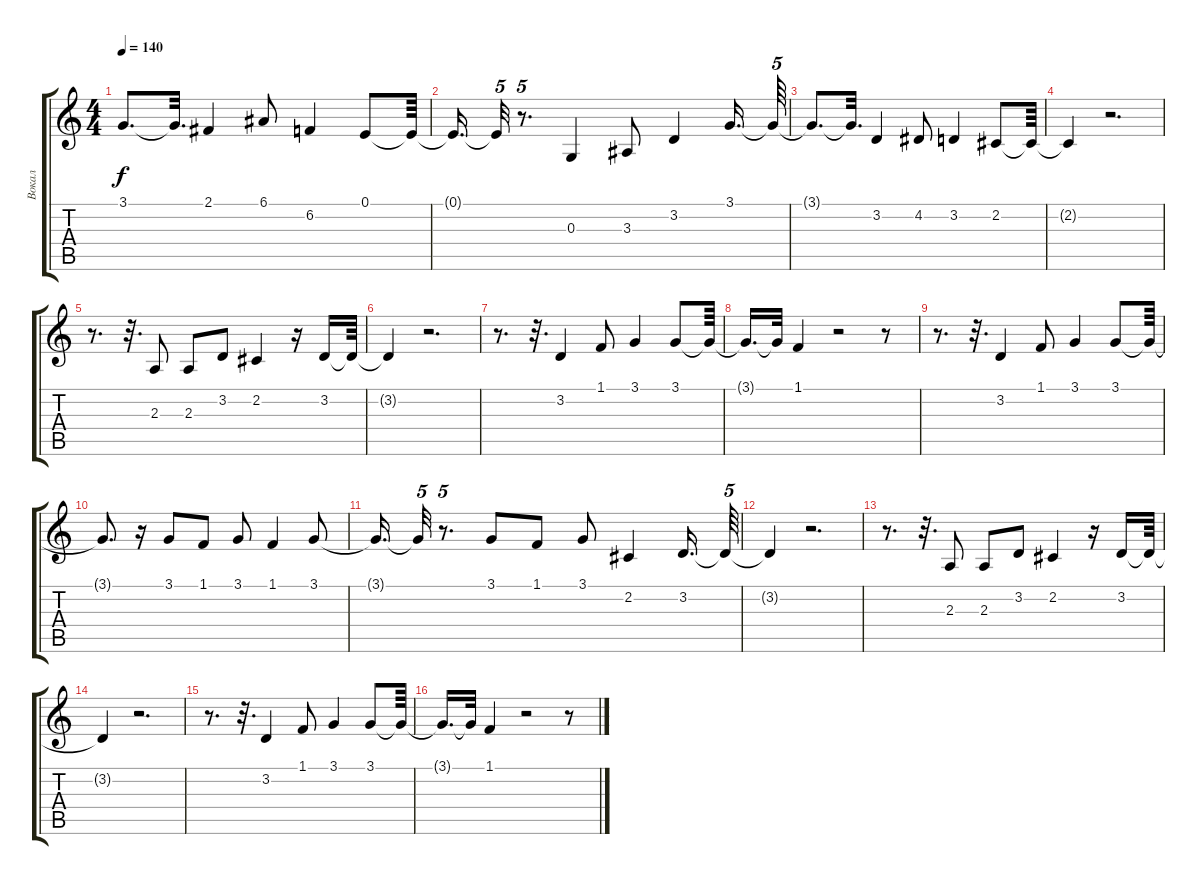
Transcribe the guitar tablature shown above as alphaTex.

\track ("Вокал" "Вокал") {instrument fx5brightness}
\staff {score tabs}
\tuning (E4 B3 G3 D3 A2 E2) {hide}
\ts (4 4)
\tempo 140
\clef g2
\ks c
3.1{t}.8{d dy f} 3.1{t}.32{d} 2.1.4 6.1.8 6.2.4 0.1.8 0.1{t}.64 |
0.1{t}.16{d} 0.1{t}.32{tu (5 4)} r.8{d tu (5 4)} 0.3.4 3.3.8 3.2.4 3.1.16{d} 3.1{t}.64{tu (5 4)} |
3.1{t}.8{d} 3.1{t}.32{d} 3.2.4 4.2.8 3.2.4 2.2.8 2.2{t}.64 |
2.2{t}.4 r.2{d} |
r.8{d} r.32{d} 2.3.8 2.3.8 3.2.8 2.2.4 r.16 3.2.16 3.2{t}.64 |
3.2{t}.4 r.2{d} |
r.8{d} r.32{d} 3.2.4 1.1.8 3.1.4 3.1.8 3.1{t}.64 |
3.1{t}.16{d} 3.1{t}.32 1.1.4 r.2 r.8 |
r.8{d} r.32{d} 3.2.4 1.1.8 3.1.4 3.1.8 3.1{t}.64 |
3.1{t}.8{d} r.16 3.1.8 1.1.8 3.1.8 1.1.4 3.1.8 |
3.1{t}.16{d} 3.1{t}.32{tu (5 4)} r.8{d tu (5 4)} 3.1.8 1.1.8 3.1.8 2.2.4 3.2.16{d} 3.2{t}.64{tu (5 4)} |
3.2{t}.4 r.2{d} |
r.8{d} r.32{d} 2.3.8 2.3.8 3.2.8 2.2.4 r.16 3.2.16 3.2{t}.64 |
3.2{t}.4 r.2{d} |
r.8{d} r.32{d} 3.2.4 1.1.8 3.1.4 3.1.8 3.1{t}.64 |
3.1{t}.16{d} 3.1{t}.32 1.1.4 r.2 r.8
